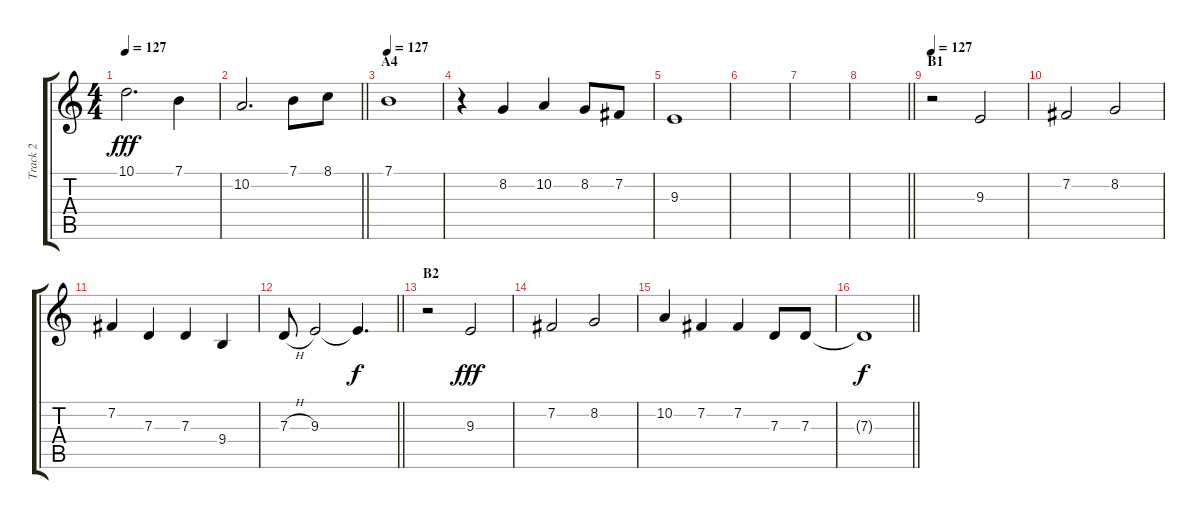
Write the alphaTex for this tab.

\track ("Track 2" "Track 2") {instrument stringensemble1}
\staff {score tabs}
\tuning (E4 B3 G3 D3 A2 E2) {hide}
\ts (4 4)
\tempo 127
\clef g2
\ks c
10.1.2{d dy fff} 7.1.4 |
\barLineRight lightlight
10.2.2{d} 7.1.8 8.1.8 |
\section ("" "A4")
\tempo 127
7.1.1 |
r.4 8.2.4 10.2.4 8.2.8 7.2.8 |
9.3.1 |
|
|
\barLineRight lightlight
|
\section ("" "B1")
\tempo 127
r.2 9.3.2 |
7.2.2 8.2.2 |
7.2.4 7.3.4 7.3.4 9.4.4 |
\barLineRight lightlight
7.3{h}.8 9.3.2 9.3{t}.4{d dy f} |
\section ("" "B2")
r.2 9.3.2{dy fff} |
7.2.2 8.2.2 |
10.2.4 7.2.4 7.2.4 7.3.8 7.3.8 |
\barLineRight lightlight
7.3{t}.1{dy f}
